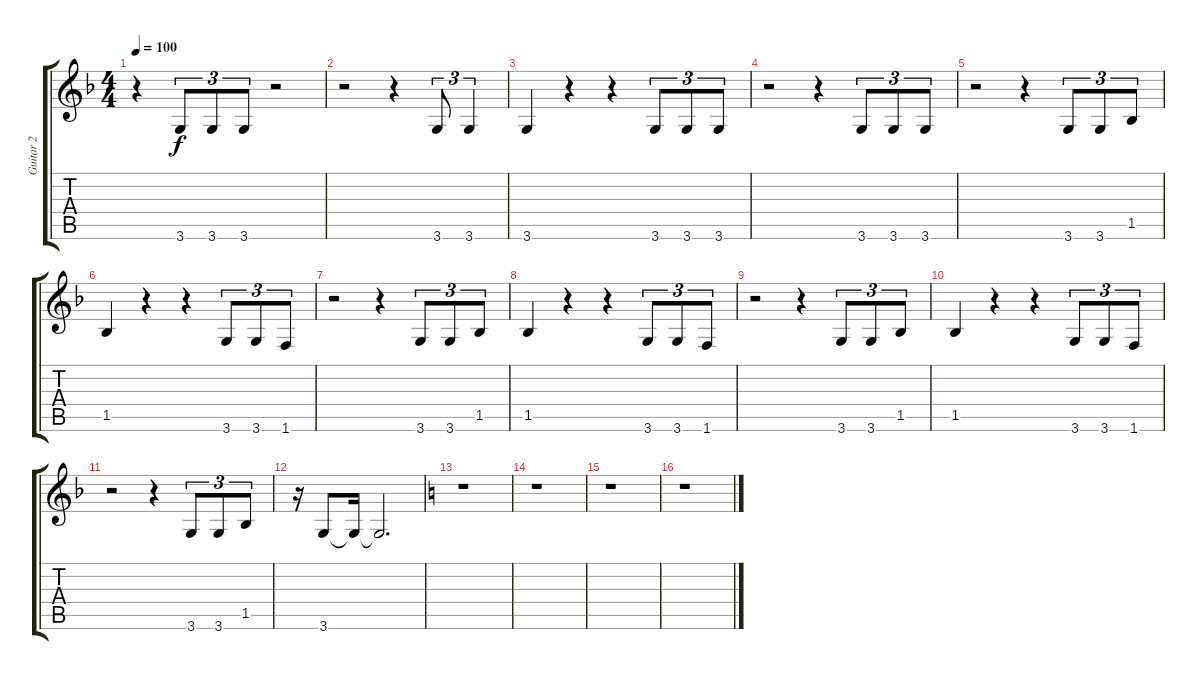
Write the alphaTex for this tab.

\track ("Guitar 2" "Guitar 2") {instrument overdrivenguitar}
\staff {score tabs}
\tuning (E4 B3 G3 D3 A2 E2) {hide}
\ts (4 4)
\tempo 100
\clef g2
\ks f
r.4{dy f} 3.6.8{tu (3 2)} 3.6.8{tu (3 2)} 3.6.8{tu (3 2)} r.2 |
r.2 r.4 3.6.8{tu (3 2)} 3.6.4{tu (3 2)} |
3.6.4 r.4 r.4 3.6.8{tu (3 2)} 3.6.8{tu (3 2)} 3.6.8{tu (3 2)} |
r.2 r.4 3.6.8{tu (3 2)} 3.6.8{tu (3 2)} 3.6.8{tu (3 2)} |
r.2 r.4 3.6.8{tu (3 2)} 3.6.8{tu (3 2)} 1.5.8{tu (3 2)} |
1.5.4 r.4 r.4 3.6.8{tu (3 2)} 3.6.8{tu (3 2)} 1.6.8{tu (3 2)} |
r.2 r.4 3.6.8{tu (3 2)} 3.6.8{tu (3 2)} 1.5.8{tu (3 2)} |
1.5.4 r.4 r.4 3.6.8{tu (3 2)} 3.6.8{tu (3 2)} 1.6.8{tu (3 2)} |
r.2 r.4 3.6.8{tu (3 2)} 3.6.8{tu (3 2)} 1.5.8{tu (3 2)} |
1.5.4 r.4 r.4 3.6.8{tu (3 2)} 3.6.8{tu (3 2)} 1.6.8{tu (3 2)} |
r.2 r.4 3.6.8{tu (3 2)} 3.6.8{tu (3 2)} 1.5.8{tu (3 2)} |
r.16 3.6.8 3.6{t}.16 3.6{t}.2{d} |
\ks c
r.1 |
r.1 |
r.1 |
r.1
